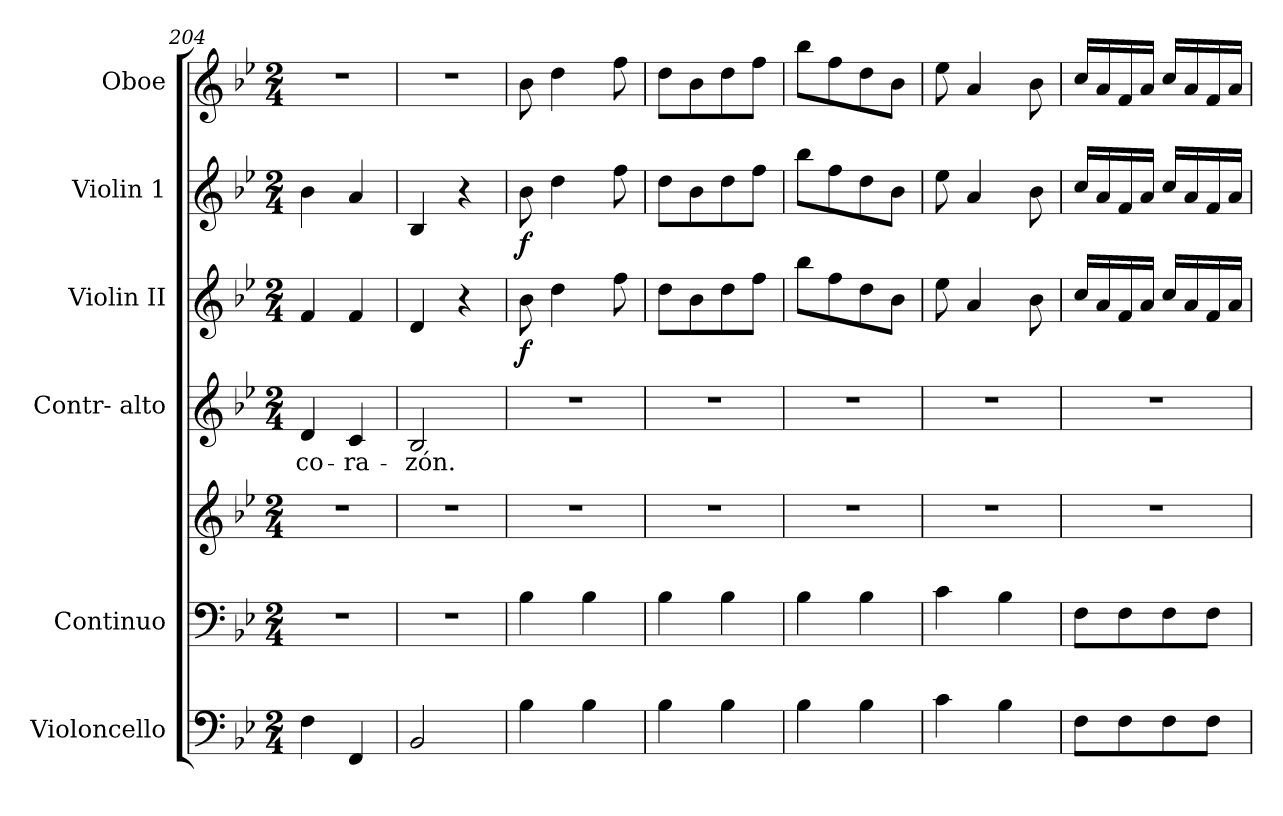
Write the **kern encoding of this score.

**kern	**kern	**kern	**kern	**text	**kern	**dynam	**kern	**dynam	**kern
*part6	*part5	*part5	*part4	*part4	*part3	*part3	*part2	*part2	*part1
*staff7	*staff6	*staff5	*staff4	*staff4	*staff3	*staff3	*staff2	*staff2	*staff1
*I"Violoncello	*I"Continuo	*	*I"Contr- alto	*	*I"Violin II	*	*I"Violin 1	*	*I"Oboe
*I'Violón	*I'Cont.	*	*I'A.	*	*I'Vln. II	*	*I'Vln. 1	*	*I'Ob.
*clefF4	*clefF4	*clefG2	*clefG2	*	*clefG2	*	*clefG2	*	*clefG2
*k[b-e-]	*k[b-e-]	*k[b-e-]	*k[b-e-]	*	*k[b-e-]	*	*k[b-e-]	*	*k[b-e-]
*B-:	*B-:	*B-:	*B-:	*	*B-:	*	*B-:	*	*B-:
*M2/4	*M2/4	*M2/4	*M2/4	*	*M2/4	*	*M2/4	*	*M2/4
=204	=204	=204	=204	=204	=204	=204	=204	=204	=204
!	!LO:N:vis=1	!LO:N:vis=1	!	!	!	!	!	!	!
!	!	!	!	!LO:LY:b:color=#000000	!	!	!	!	!LO:N:vis=1
4Fi\	2r	2r	4di/	co-	4fi/	.	4b-i\	.	2r
!	!	!	!	!LO:LY:b:color=#000000	!	!	!	!	!
4FFi/	.	.	4ci/	-ra-	4fi/	.	4ai/	.	.
=205	=205	=205	=205	=205	=205	=205	=205	=205	=205
!	!LO:N:vis=1	!LO:N:vis=1	!	!	!	!	!	!	!
!	!	!	!	!LO:LY:b:color=#000000	!	!	!	!	!LO:N:vis=1
2BB-i/	2r	2r	2B-i/	-zón.	4di/	.	4B-i/	.	2r
.	.	.	.	.	4r	.	4r	.	.
=206	=206	=206	=206	=206	=206	=206	=206	=206	=206
!	!	!LO:N:vis=1	!LO:N:vis=1	!	!	!	!	!	!
4B-i\	4B-i\	2r	2r	.	8b-i\	f	8b-i\	f	8b-i\
.	.	.	.	.	4ddi\	.	4ddi\	.	4ddi\
4B-i\	4B-i\	.	.	.	.	.	.	.	.
.	.	.	.	.	8ffi\	.	8ffi\	.	8ffi\
=207	=207	=207	=207	=207	=207	=207	=207	=207	=207
!	!	!LO:N:vis=1	!LO:N:vis=1	!	!	!	!	!	!
4B-i\	4B-i\	2r	2r	.	8ddi\L	.	8ddi\L	.	8ddi\L
.	.	.	.	.	8b-i\	.	8b-i\	.	8b-i\
4B-i\	4B-i\	.	.	.	8ddi\	.	8ddi\	.	8ddi\
.	.	.	.	.	8ffi\J	.	8ffi\J	.	8ffi\J
=208	=208	=208	=208	=208	=208	=208	=208	=208	=208
!	!	!LO:N:vis=1	!LO:N:vis=1	!	!	!	!	!	!
4B-i\	4B-i\	2r	2r	.	8bb-i\L	.	8bb-i\L	.	8bb-i\L
.	.	.	.	.	8ffi\	.	8ffi\	.	8ffi\
4B-i\	4B-i\	.	.	.	8ddi\	.	8ddi\	.	8ddi\
.	.	.	.	.	8b-i\J	.	8b-i\J	.	8b-i\J
=209	=209	=209	=209	=209	=209	=209	=209	=209	=209
!	!	!LO:N:vis=1	!LO:N:vis=1	!	!	!	!	!	!
4ci\	4ci\	2r	2r	.	8ee-i\	.	8ee-i\	.	8ee-i\
.	.	.	.	.	4ai/	.	4ai/	.	4ai/
4B-i\	4B-i\	.	.	.	.	.	.	.	.
.	.	.	.	.	8b-i\	.	8b-i\	.	8b-i\
!!LO:LB:g=z
=210	=210	=210	=210	=210	=210	=210	=210	=210	=210
!	!	!LO:N:vis=1	!LO:N:vis=1	!	!	!	!	!	!
8Fi\L	8Fi\L	2r	2r	.	16cci/LL	.	16cci/LL	.	16cci/LL
.	.	.	.	.	16ai/	.	16ai/	.	16ai/
8Fi\	8Fi\	.	.	.	16fi/	.	16fi/	.	16fi/
.	.	.	.	.	16ai/JJ	.	16ai/JJ	.	16ai/JJ
8Fi\	8Fi\	.	.	.	16cci/LL	.	16cci/LL	.	16cci/LL
.	.	.	.	.	16ai/	.	16ai/	.	16ai/
8Fi\J	8Fi\J	.	.	.	16fi/	.	16fi/	.	16fi/
.	.	.	.	.	16ai/JJ	.	16ai/JJ	.	16ai/JJ
=	=	=	=	=	=	=	=	=	=
*-	*-	*-	*-	*-	*-	*-	*-	*-	*-
